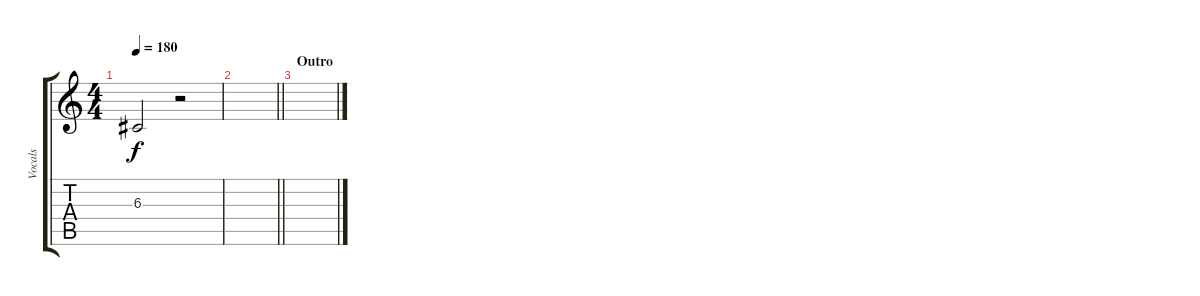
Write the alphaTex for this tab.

\track ("Vocals" "Vocals") {instrument altosax}
\staff {score tabs}
\tuning (E4 B3 G3 D3 A2 E2) {hide}
\ts (4 4)
\tempo 180
\clef g2
\ks c
6.3{t}.2{dy f} r.2 |
\barLineRight lightlight
|
\section ("" "Outro")
